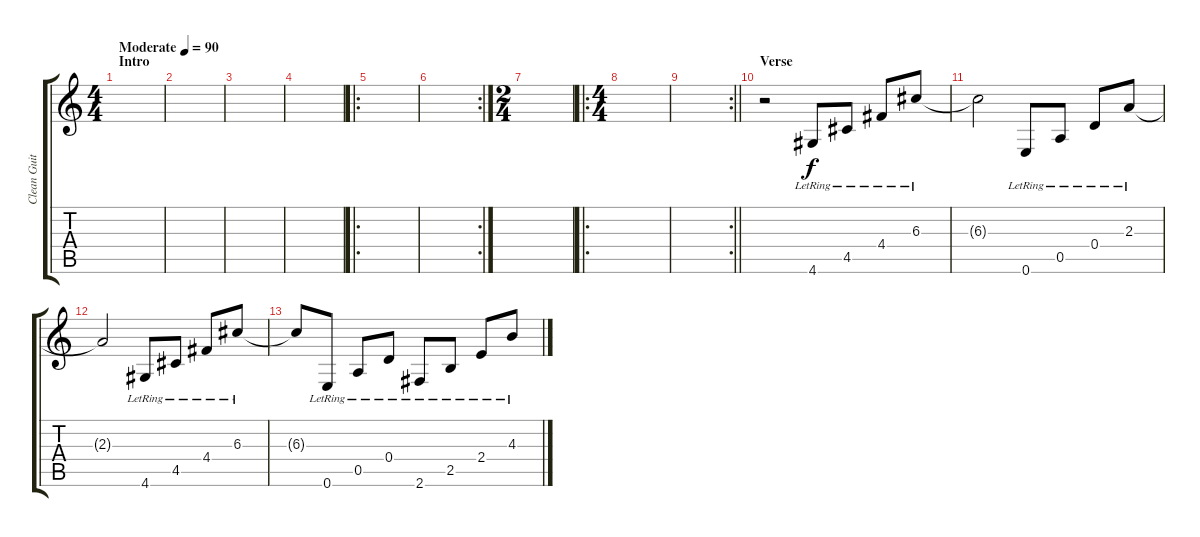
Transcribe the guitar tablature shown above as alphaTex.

\track ("Clean Guitar" "Clean Guit") {instrument electricguitarclean}
\staff {score tabs}
\tuning (E4 B3 G3 D3 A2 E2) {hide}
\ts (4 4)
\section ("" "Intro")
\tempo (90 "Moderate")
\clef g2
\ks c
|
|
|
|
\ro
|
\rc 2
|
\ts (2 4)
|
\ro
\ts (4 4)
|
\rc 2
\barLineRight lightlight
|
\section ("" "Verse")
r.2 4.6{lr}.8 4.5{lr}.8 4.4{lr}.8 6.3{lr}.8 |
6.3{t}.2 0.6{lr}.8 0.5{lr}.8 0.4{lr}.8 2.3{lr}.8 |
2.3{t}.2 4.6{lr}.8 4.5{lr}.8 4.4{lr}.8 6.3{lr}.8 |
6.3{t}.8 0.6{lr}.8 0.5{lr}.8 0.4{lr}.8 2.6{lr}.8 2.5{lr}.8 2.4{lr}.8 4.3{lr}.8
